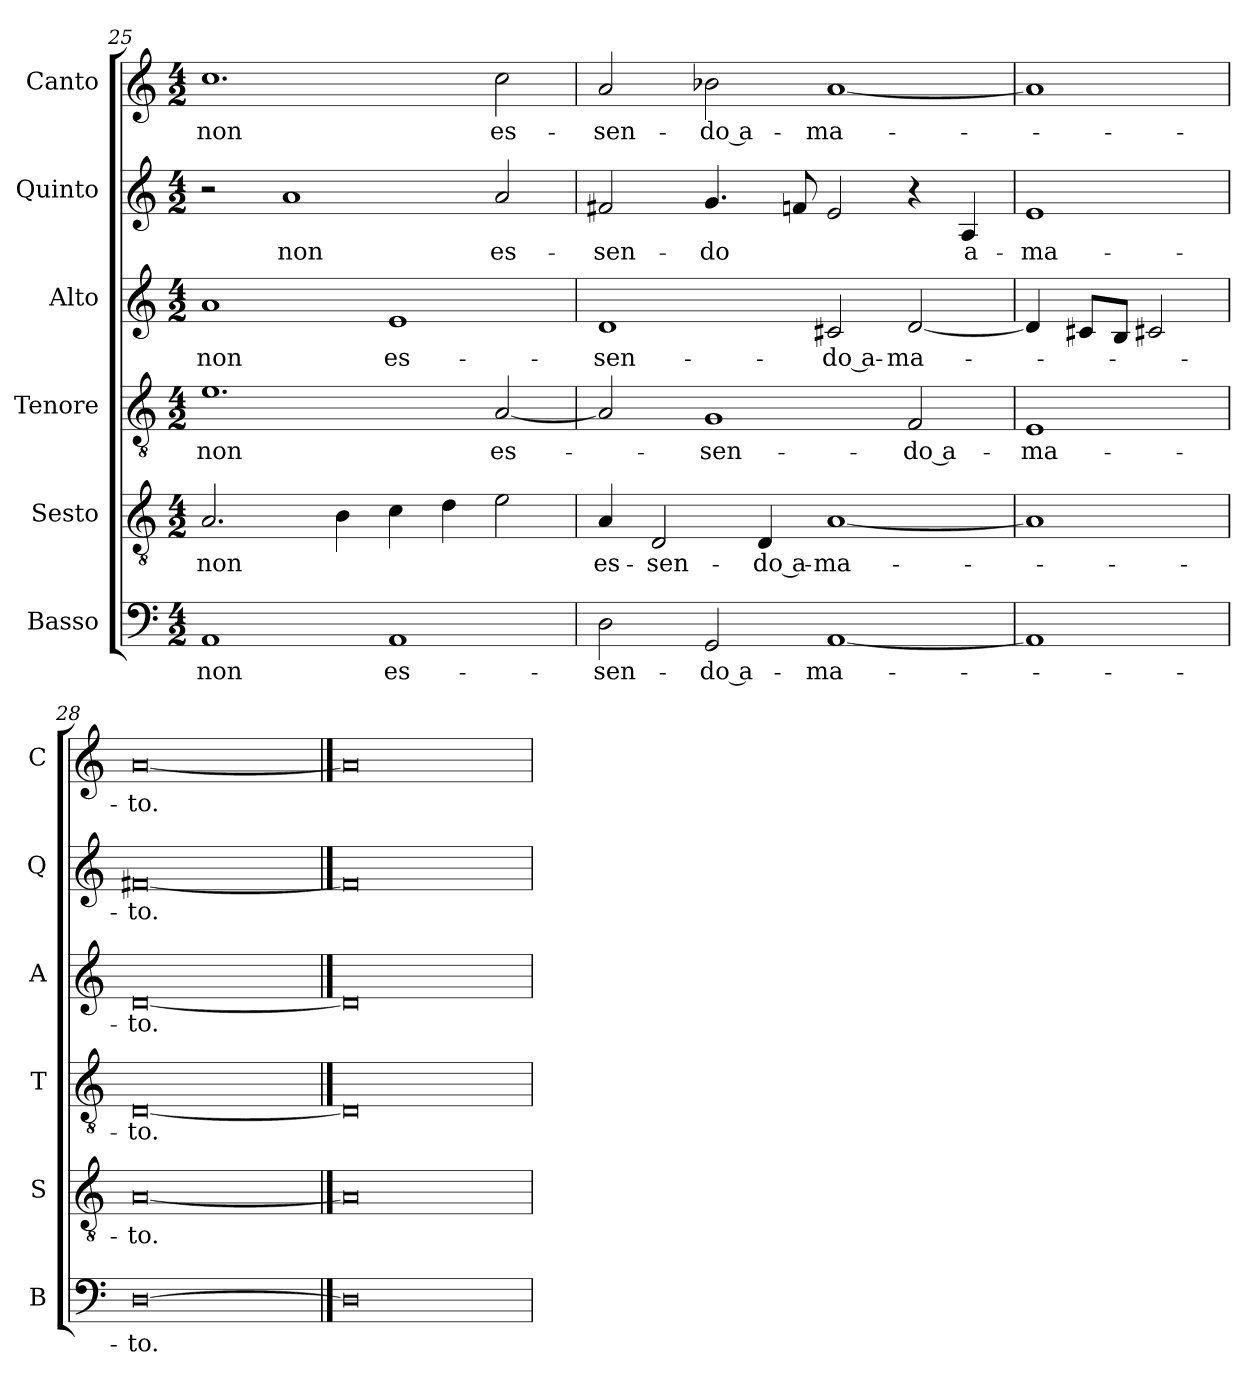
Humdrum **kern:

**kern	**text	**kern	**text	**kern	**text	**kern	**text	**kern	**text	**kern	**text
*part6	*part6	*part5	*part5	*part4	*part4	*part3	*part3	*part2	*part2	*part1	*part1
*staff6	*staff6	*staff5	*staff5	*staff4	*staff4	*staff3	*staff3	*staff2	*staff2	*staff1	*staff1
*I"Basso	*	*I"Sesto	*	*I"Tenore	*	*I"Alto	*	*I"Quinto	*	*I"Canto	*
*I'B	*	*I'S	*	*I'T	*	*I'A	*	*I'Q	*	*I'C	*
*clefF4	*	*clefGv2	*	*clefGv2	*	*clefG2	*	*clefG2	*	*clefG2	*
*k[]	*	*k[]	*	*k[]	*	*k[]	*	*k[]	*	*k[]	*
*a:	*	*a:	*	*a:	*	*a:	*	*a:	*	*a:	*
*M4/2	*	*M4/2	*	*M4/2	*	*M4/2	*	*M4/2	*	*M4/2	*
=25	=25	=25	=25	=25	=25	=25	=25	=25	=25	=25	=25
1AA	non	2.A	non	1.e	non	1a	non	2r	.	1.cc	non
.	.	.	.	.	.	.	.	1a	non	.	.
.	.	4B	.	.	.	.	.	.	.	.	.
1AA	es-	4c	.	.	.	1e	es-	.	.	.	.
.	.	4d	.	.	.	.	.	.	.	.	.
.	.	2e	.	[2A	es-	.	.	2a	es-	2cc	es-
=26	=26	=26	=26	=26	=26	=26	=26	=26	=26	=26	=26
2D	-sen-	4A	es-	2A]	.	1d	-sen-	2f#X	-sen-	2a	-sen-
.	.	2D	-sen-	.	.	.	.	.	.	.	.
2GG	-do a-	.	.	1G	-sen-	.	.	4.g	-do	2b-X	-do a-
.	.	4D	-do a-	.	.	.	.	.	.	.	.
.	.	.	.	.	.	.	.	8fn	.	.	.
[1AA	-ma-	[1A	-ma-	.	.	2c#X	-do a-	2e	.	[1a	-ma-
.	.	.	.	2F	-do a-	[2d	-ma-	4r	.	.	.
.	.	.	.	.	.	.	.	4A	a-	.	.
=27	=27	=27	=27	=27	=27	=27	=27	=27	=27	=27	=27
1AA]	.	1A]	.	1E	-ma-	4d]	.	1e	-ma-	1a]	.
.	.	.	.	.	.	8c#XL	.	.	.	.	.
.	.	.	.	.	.	8BJ	.	.	.	.	.
.	.	.	.	.	.	2c#X	.	.	.	.	.
=28	=28	=28	=28	=28	=28	=28	=28	=28	=28	=28	=28
[0D	-to.	[0A	-to.	[0D	-to.	[0d	-to.	[0f#X	-to.	[0a	-to.
==29	==29	==29	==29	==29	==29	==29	==29	==29	==29	==29	==29
0D]	.	0A]	.	0D]	.	0d]	.	0f#]	.	0a]	.
=	=	=	=	=	=	=	=	=	=	=	=
*-	*-	*-	*-	*-	*-	*-	*-	*-	*-	*-	*-
